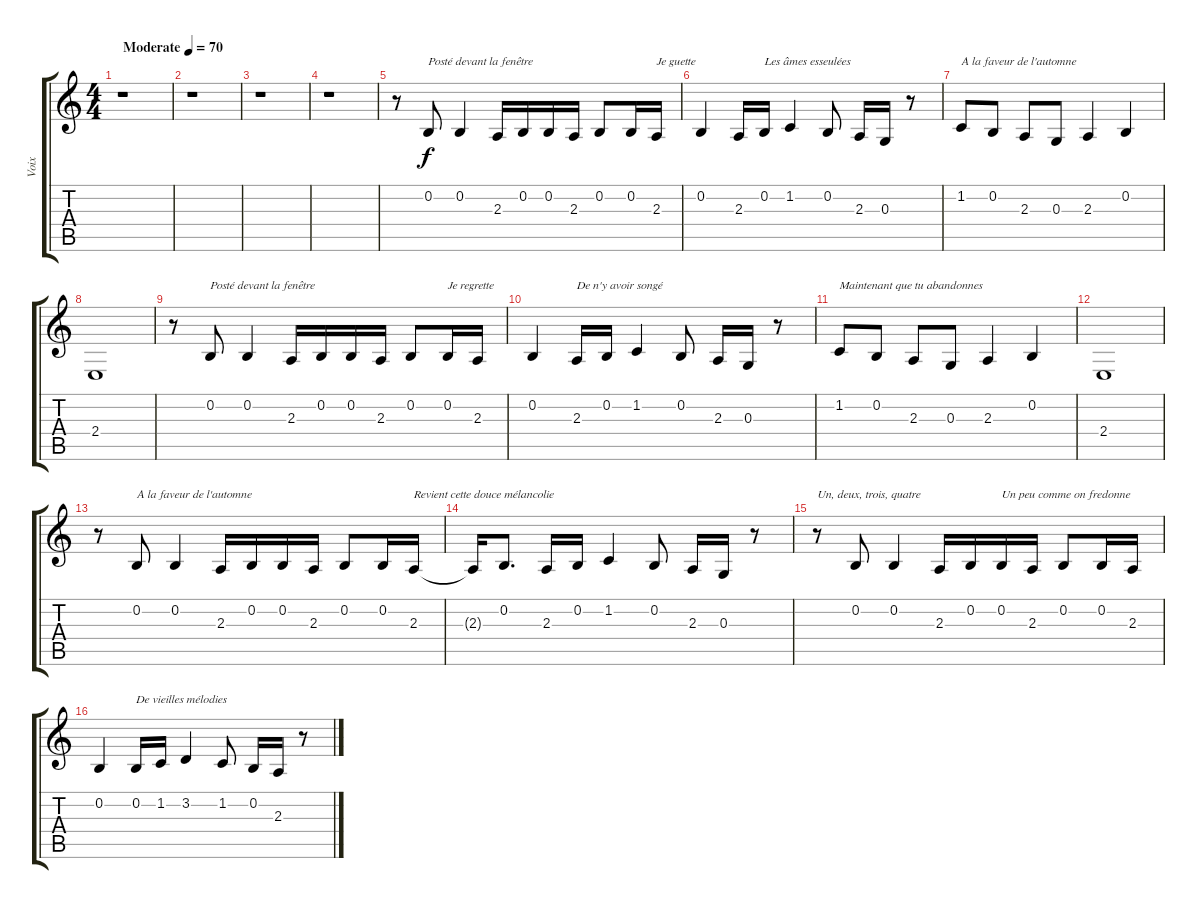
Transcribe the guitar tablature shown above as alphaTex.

\track ("Voix" "Voix") {instrument altosax}
\staff {score tabs}
\tuning (E4 B3 G3 D3 A2 E2) {hide}
\ts (4 4)
\tempo (70 "Moderate")
\clef g2
\ks c
r.1{dy f instrument altosax} |
r.1 |
r.1 |
r.1 |
r.8 0.2.8{txt "Posté devant la fenêtre "} 0.2.4 2.3.16 0.2.16 0.2.16 2.3.16 0.2.8 0.2.16 2.3.16{txt "Je guette"} |
0.2.4 2.3.16 0.2.16{txt "Les âmes esseulées"} 1.2.4 0.2.8 2.3.16 0.3.16 r.8 |
1.2.8{txt "A la faveur de l'automne"} 0.2.8 2.3.8 0.3.8 2.3.4 0.2.4 |
2.4.1 |
r.8 0.2.8{txt "Posté devant la fenêtre "} 0.2.4 2.3.16 0.2.16 0.2.16 2.3.16 0.2.8 0.2.16{txt "Je regrette"} 2.3.16 |
0.2.4 2.3.16{txt "De n'y avoir songé"} 0.2.16 1.2.4 0.2.8 2.3.16 0.3.16 r.8 |
1.2.8{txt "Maintenant que tu abandonnes"} 0.2.8 2.3.8 0.3.8 2.3.4 0.2.4 |
2.4.1 |
r.8 0.2.8{txt "A la faveur de l'automne"} 0.2.4 2.3.16 0.2.16 0.2.16 2.3.16 0.2.8 0.2.16 2.3.16{txt "Revient cette douce mélancolie"} |
2.3{t}.16 0.2.8{d} 2.3.16 0.2.16 1.2.4 0.2.8 2.3.16 0.3.16 r.8 |
r.8{txt "Un, deux, trois, quatre"} 0.2.8 0.2.4 2.3.16 0.2.16 0.2.16{txt "Un peu comme on fredonne "} 2.3.16 0.2.8 0.2.16 2.3.16 |
0.2.4 0.2.16{txt "De vieilles mélodies"} 1.2.16 3.2.4 1.2.8 0.2.16 2.3.16 r.8
